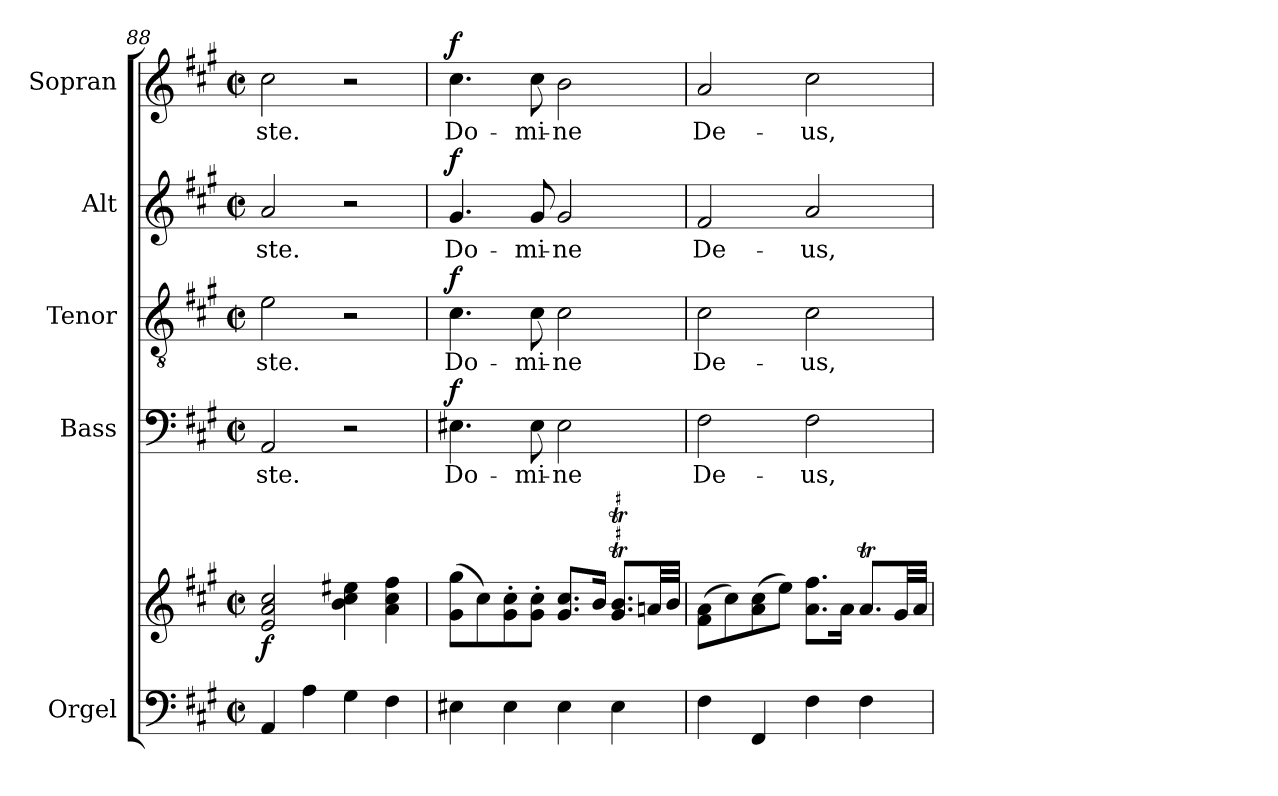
**kern	**kern	**dynam	**kern	**text	**dynam	**kern	**text	**dynam	**kern	**text	**dynam	**kern	**text	**dynam
*part5	*part5	*part5	*part4	*part4	*part4	*part3	*part3	*part3	*part2	*part2	*part2	*part1	*part1	*part1
*staff6	*staff5	*staff5/6	*staff4	*staff4	*staff4	*staff3	*staff3	*staff3	*staff2	*staff2	*staff2	*staff1	*staff1	*staff1
*I"Orgel	*	*	*I"Bass	*	*	*I"Tenor	*	*	*I"Alt	*	*	*I"Sopran	*	*
*I'Org.	*	*	*I'B.	*	*	*I'T.	*	*	*I'A.	*	*	*I'S.	*	*
*clefF4	*clefG2	*	*clefF4	*	*	*clefGv2	*	*	*clefG2	*	*	*clefG2	*	*
*k[f#c#g#]	*k[f#c#g#]	*	*k[f#c#g#]	*	*	*k[f#c#g#]	*	*	*k[f#c#g#]	*	*	*k[f#c#g#]	*	*
*A:	*A:	*	*A:	*	*	*A:	*	*	*A:	*	*	*A:	*	*
*M2/2	*M2/2	*	*M2/2	*	*	*M2/2	*	*	*M2/2	*	*	*M2/2	*	*
*met(c|)	*met(c|)	*	*met(c|)	*	*	*met(c|)	*	*	*met(c|)	*	*	*met(c|)	*	*
=88	=88	=88	=88	=88	=88	=88	=88	=88	=88	=88	=88	=88	=88	=88
!	!	!LO:DY:b	!	!LO:LY:b	!	!	!LO:LY:b	!	!	!LO:LY:b	!	!	!LO:LY:b	!
4AA/	2e/ 2a/ 2cc#/	f	2AA/	-ste.	.	2e\	-ste.	.	2a/	-ste.	.	2cc#\	-ste.	.
4A\	.	.	.	.	.	.	.	.	.	.	.	.	.	.
4G#\	4b\ 4cc#\ 4ee#X\	.	2r	.	.	2r	.	.	2r	.	.	2r	.	.
4F#\	4a\ 4cc#\ 4ff#\	.	.	.	.	.	.	.	.	.	.	.	.	.
=89	=89	=89	=89	=89	=89	=89	=89	=89	=89	=89	=89	=89	=89	=89
!	!	!	!	!LO:LY:b	!LO:DY:a	!	!LO:LY:b	!LO:DY:a	!	!LO:LY:b	!LO:DY:a	!	!LO:LY:b	!LO:DY:a
4E#X\	(>8g#\ 8gg#\L	.	4.E#X\	Do-	f	4.c#\	Do-	f	4.g#/	Do-	f	4.cc#\	Do-	f
.	8cc#\)	.	.	.	.	.	.	.	.	.	.	.	.	.
4E#\	8g#\'> 8cc#\'>	.	.	.	.	.	.	.	.	.	.	.	.	.
!	!	!	!	!LO:LY:b	!	!	!LO:LY:b	!	!	!LO:LY:b	!	!	!LO:LY:b	!
.	8g#\'> 8cc#\'>J	.	8E#\	-mi-	.	8c#\	-mi-	.	8g#/	-mi-	.	8cc#\	-mi-	.
!	!	!	!	!LO:LY:b	!	!	!LO:LY:b	!	!	!LO:LY:b	!	!	!LO:LY:b	!
4E#\	8.g#/ 8.cc#/L	.	2E#\	-ne	.	2c#\	-ne	.	2g#/	-ne	.	2b\	-ne	.
.	16b/Jk	.	.	.	.	.	.	.	.	.	.	.	.	.
4E#\	8.g#/T 8.b/TL	.	.	.	.	.	.	.	.	.	.	.	.	.
.	32a/LL	.	.	.	.	.	.	.	.	.	.	.	.	.
.	32b/JJJ	.	.	.	.	.	.	.	.	.	.	.	.	.
=90	=90	=90	=90	=90	=90	=90	=90	=90	=90	=90	=90	=90	=90	=90
!	!	!	!	!LO:LY:b	!	!	!LO:LY:b	!	!	!LO:LY:b	!	!	!LO:LY:b	!
4F#\	(>8f#\ 8a\L	.	2F#\	De-	.	2c#\	De-	.	2f#/	De-	.	2a/	De-	.
.	8cc#\)	.	.	.	.	.	.	.	.	.	.	.	.	.
4FF#/	(>8a\ 8cc#\	.	.	.	.	.	.	.	.	.	.	.	.	.
.	8ee\J)	.	.	.	.	.	.	.	.	.	.	.	.	.
!	!	!	!	!LO:LY:b	!	!	!LO:LY:b	!	!	!LO:LY:b	!	!	!LO:LY:b	!
4F#\	8.a\ 8.ff#\L	.	2F#\	-us,	.	2c#\	-us,	.	2a/	-us,	.	2cc#\	-us,	.
.	16a\Jk	.	.	.	.	.	.	.	.	.	.	.	.	.
4F#\	8.aT/L	.	.	.	.	.	.	.	.	.	.	.	.	.
.	32g#/LL	.	.	.	.	.	.	.	.	.	.	.	.	.
.	32a/JJJ	.	.	.	.	.	.	.	.	.	.	.	.	.
=	=	=	=	=	=	=	=	=	=	=	=	=	=	=
*-	*-	*-	*-	*-	*-	*-	*-	*-	*-	*-	*-	*-	*-	*-
